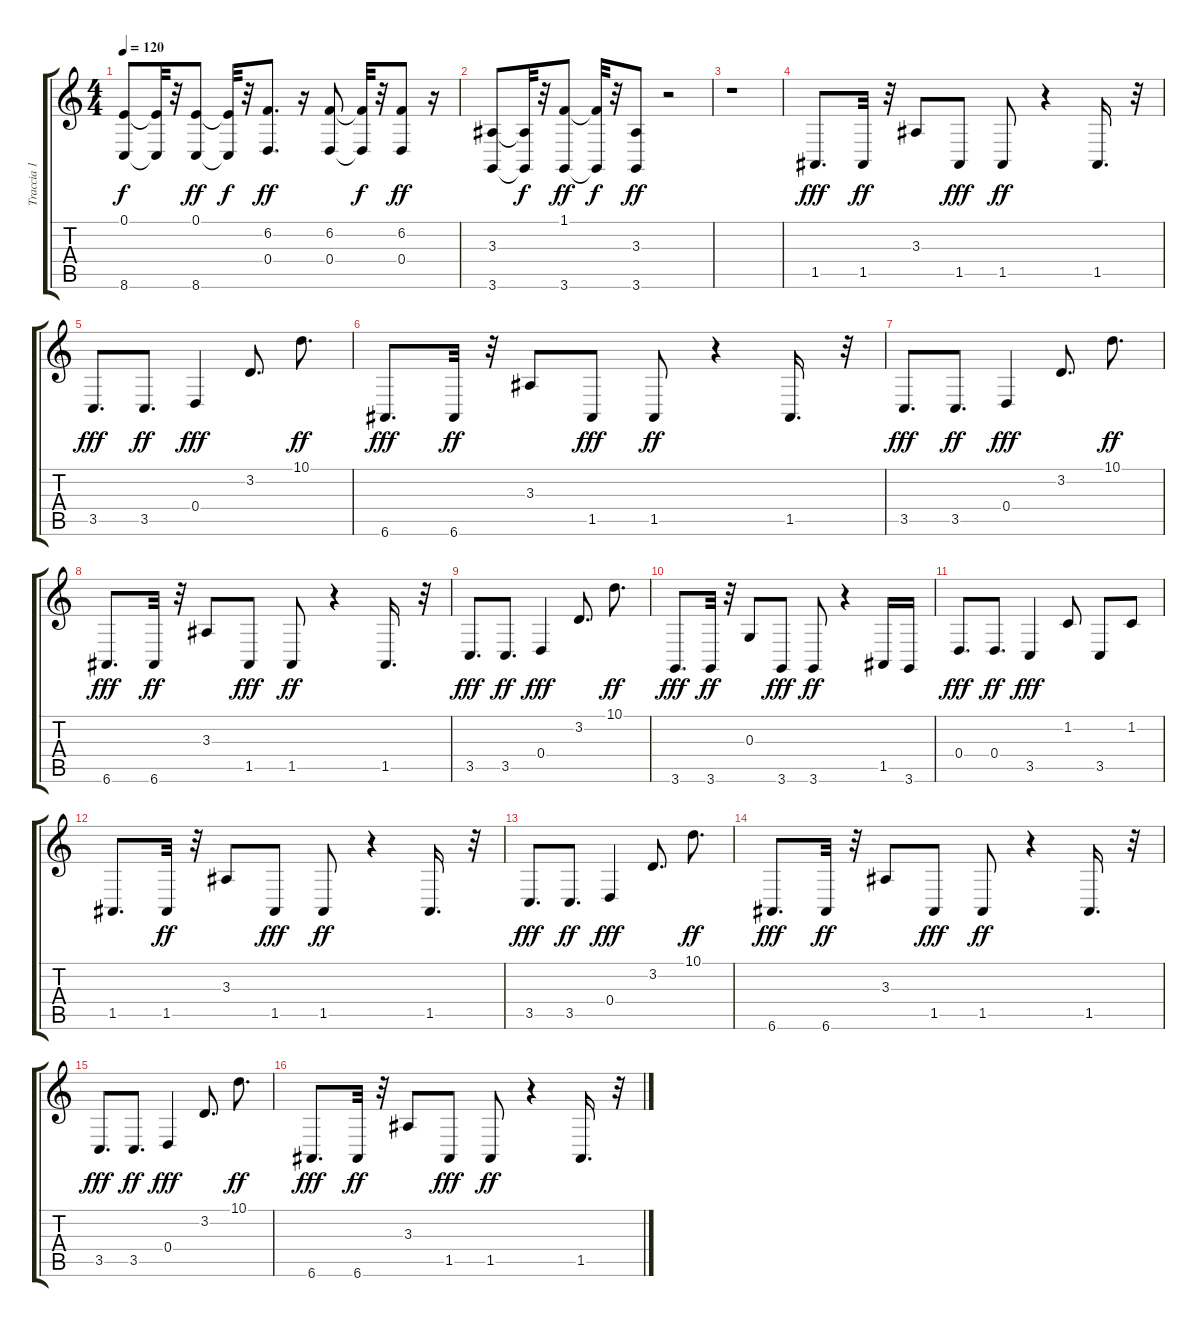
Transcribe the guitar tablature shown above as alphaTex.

\track ("Traccia 1" "Traccia 1") {instrument lead1square}
\staff {score tabs}
\tuning (E4 B3 G3 D3 A2 E2) {hide}
\ts (4 4)
\tempo 120
\clef g2
\ks c
(0.1 8.6).8{dy f} (0.1{t} 8.6{t}).32 r.32 (0.1 8.6).8{dy ff} (0.1{t} 8.6{t}).32{dy f} r.32 (6.2 0.4).8{d dy ff} r.16 (6.2 0.4).8 (6.2{t} 0.4{t}).32{dy f} r.32 (6.2 0.4).8{dy ff} r.16 |
(3.3 3.6).8 (3.3{t} 3.6{t}).32{dy f} r.32 (1.1 3.6).8{dy ff} (1.1{t} 3.6{t}).32{dy f} r.32 (3.3 3.6).8{dy ff} r.2 |
r.1 |
1.5.8{d dy fff} 1.5.32{dy ff} r.32 3.3.8 1.5.8{dy fff} 1.5.8{dy ff} r.4 1.5.16{d} r.32 |
3.5.8{d dy fff} 3.5.8{d dy ff} 0.4.4{dy fff} 3.2.8{d} 10.1.8{d dy ff} |
6.6.8{d dy fff} 6.6.32{dy ff} r.32 3.3.8 1.5.8{dy fff} 1.5.8{dy ff} r.4 1.5.16{d} r.32 |
3.5.8{d dy fff} 3.5.8{d dy ff} 0.4.4{dy fff} 3.2.8{d} 10.1.8{d dy ff} |
6.6.8{d dy fff} 6.6.32{dy ff} r.32 3.3.8 1.5.8{dy fff} 1.5.8{dy ff} r.4 1.5.16{d} r.32 |
3.5.8{d dy fff} 3.5.8{d dy ff} 0.4.4{dy fff} 3.2.8{d} 10.1.8{d dy ff} |
3.6.8{d dy fff} 3.6.32{dy ff} r.32 0.3.8 3.6.8{dy fff} 3.6.8{dy ff} r.4 1.5.16 3.6.16 |
0.4.8{d dy fff} 0.4.8{d dy ff} 3.5.4{dy fff} 1.2.8 3.5.8 1.2.8 |
1.5.8{d} 1.5.32{dy ff} r.32 3.3.8 1.5.8{dy fff} 1.5.8{dy ff} r.4 1.5.16{d} r.32 |
3.5.8{d dy fff} 3.5.8{d dy ff} 0.4.4{dy fff} 3.2.8{d} 10.1.8{d dy ff} |
6.6.8{d dy fff} 6.6.32{dy ff} r.32 3.3.8 1.5.8{dy fff} 1.5.8{dy ff} r.4 1.5.16{d} r.32 |
3.5.8{d dy fff} 3.5.8{d dy ff} 0.4.4{dy fff} 3.2.8{d} 10.1.8{d dy ff} |
6.6.8{d dy fff} 6.6.32{dy ff} r.32 3.3.8 1.5.8{dy fff} 1.5.8{dy ff} r.4 1.5.16{d} r.32
